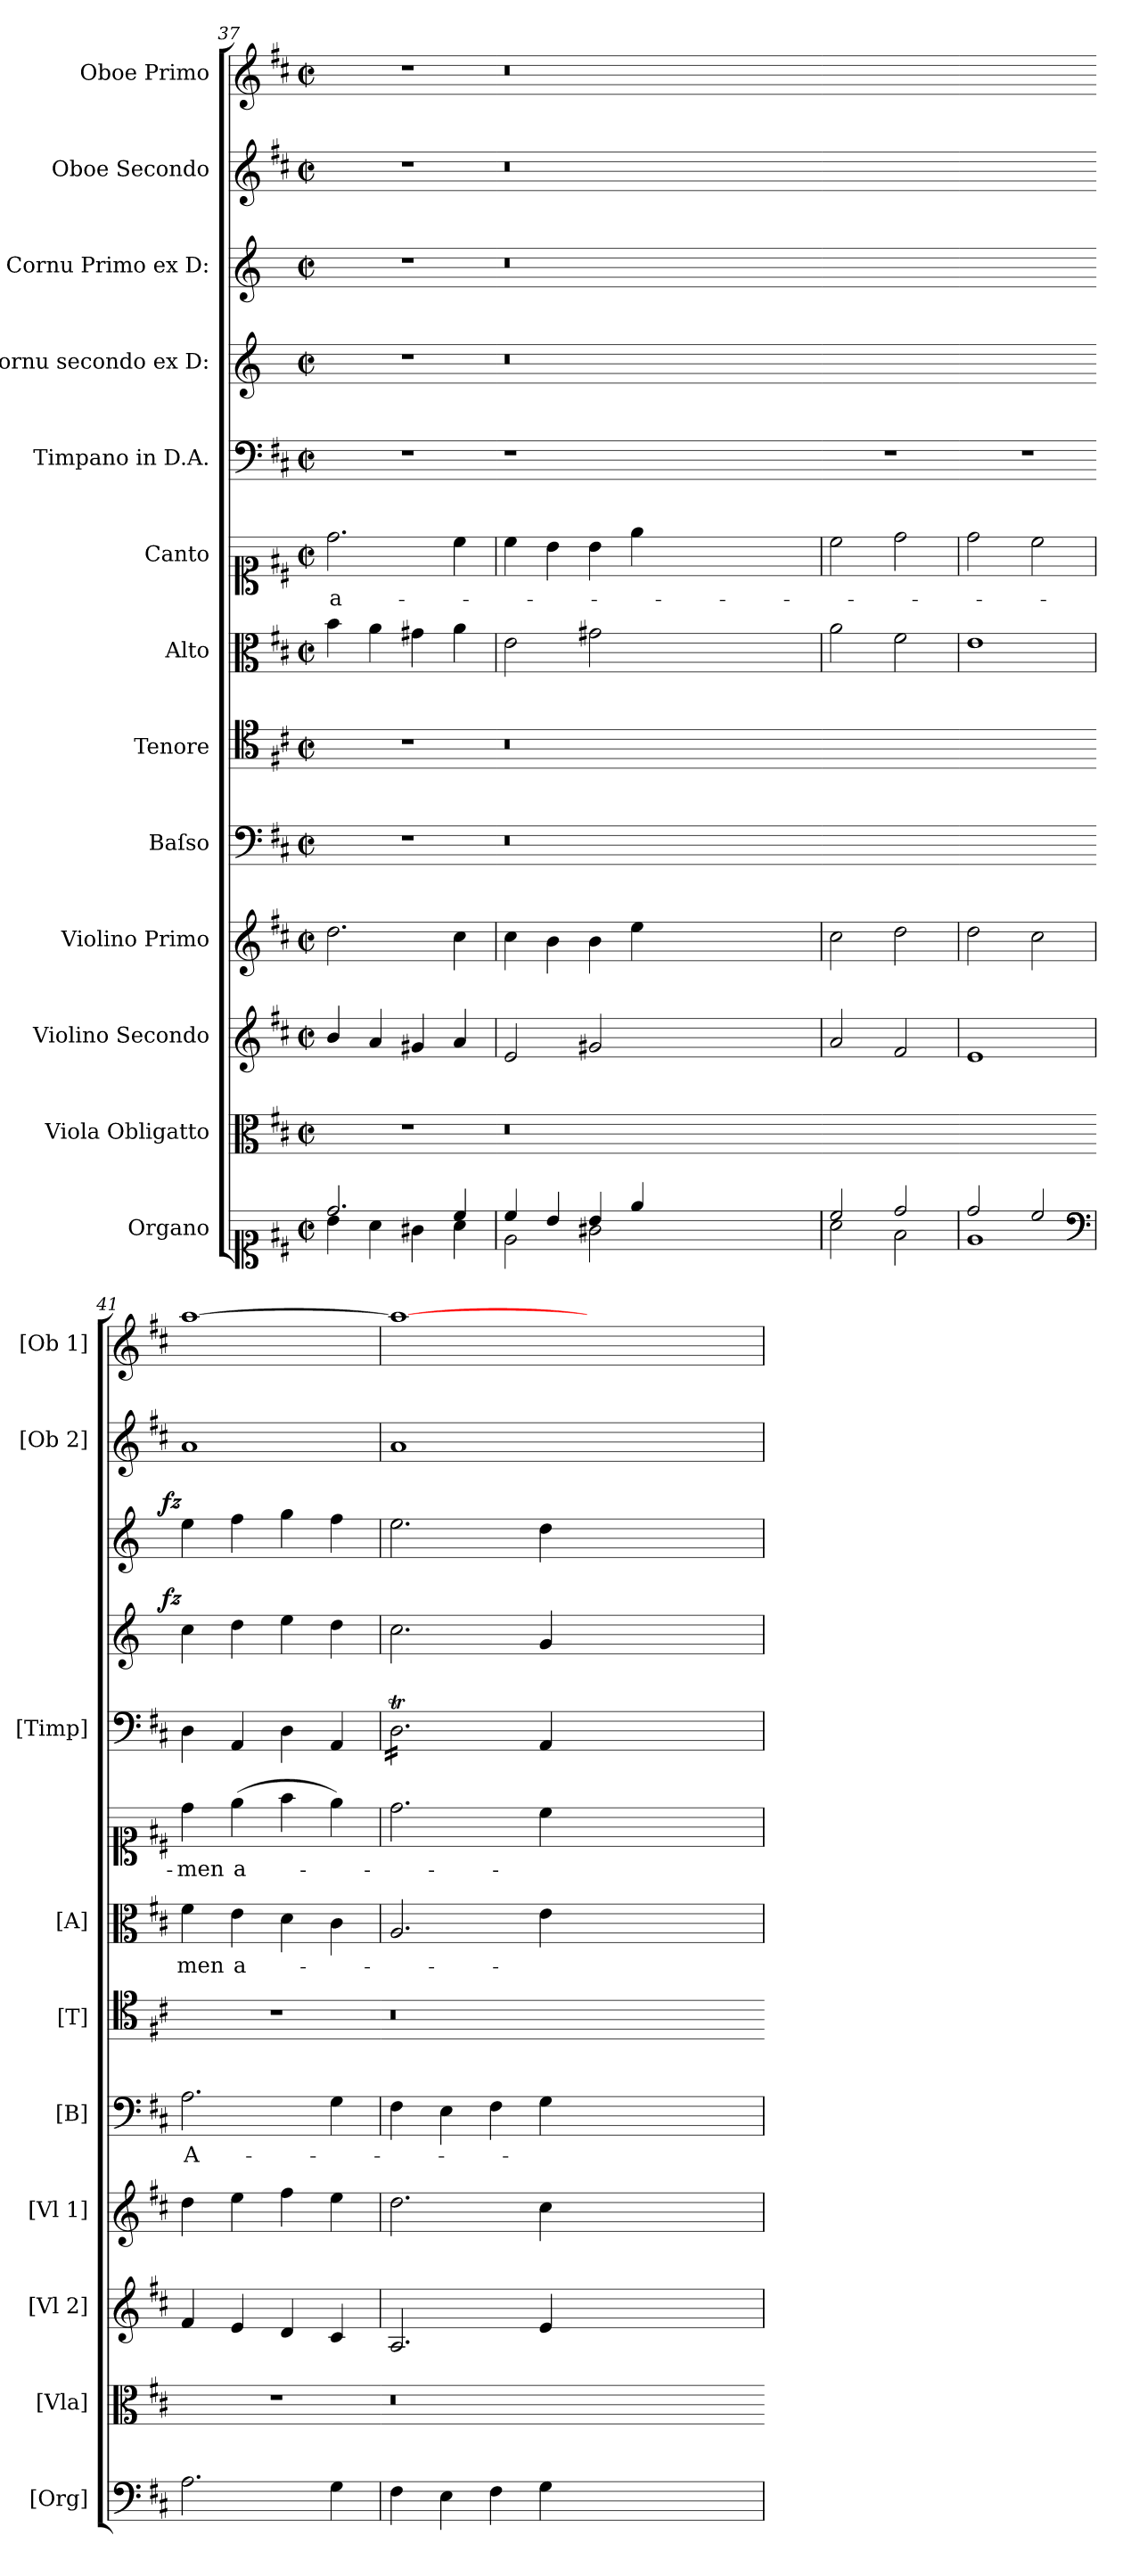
**kern	**kern	**kern	**kern	**kern	**text	**kern	**kern	**text	**kern	**text	**kern	**kern	**dynam	**kern	**dynam	**kern	**kern
*part13	*part12	*part11	*part10	*part9	*part9	*part8	*part7	*part7	*part6	*part6	*part5	*part4	*part4	*part3	*part3	*part2	*part1
*staff13	*staff12	*staff11	*staff10	*staff9	*staff9	*staff8	*staff7	*staff7	*staff6	*staff6	*staff5	*staff4	*staff4	*staff3	*staff3	*staff2	*staff1
*I"Organo	*I"Viola Obligatto	*I"Violino Secondo	*I"Violino Primo	*I"Baſso	*	*I"Tenore	*I"Alto	*	*I"Canto	*	*I"Timpano in D.A.	*I"Cornu secondo ex D:	*	*I"Cornu Primo ex D:	*	*I"Oboe Secondo	*I"Oboe Primo
*I'[Org]	*I'[Vla]	*I'[Vl 2]	*I'[Vl 1]	*I'[B]	*	*I'[T]	*I'[A]	*	*	*	*I'[Timp]	*	*	*	*	*I'[Ob 2]	*I'[Ob 1]
*clefC1	*clefC3	*clefG2	*clefG2	*clefF4	*	*clefC4	*clefC3	*	*clefC1	*	*clefF4	*clefG2	*	*clefG2	*	*clefG2	*clefG2
*	*	*	*	*	*	*	*	*	*	*	*	*ITrd6c10	*	*ITrd6c10	*	*	*
*k[f#c#]	*k[f#c#]	*k[f#c#]	*k[f#c#]	*k[f#c#]	*	*k[f#c#]	*k[f#c#]	*	*k[f#c#]	*	*k[f#c#]	*k[f#c#]	*	*k[f#c#]	*	*k[f#c#]	*k[f#c#]
*D:	*D:	*D:	*D:	*D:	*	*D:	*D:	*	*D:	*	*D:	*D:	*	*D:	*	*D:	*D:
*M2/2	*M2/2	*M2/2	*M2/2	*M2/2	*	*M2/2	*M2/2	*	*M2/2	*	*M2/2	*M2/2	*	*M2/2	*	*M2/2	*M2/2
*met(c|)	*met(c|)	*met(c|)	*met(c|)	*met(c|)	*	*met(c|)	*met(c|)	*	*met(c|)	*	*met(c|)	*met(c|)	*	*met(c|)	*	*met(c|)	*met(c|)
=37	=37	=37	=37	=37	=37	=37	=37	=37	=37	=37	=37	=37	=37	=37	=37	=37	=37
*^	*	*	*	*	*	*	*	*	*	*	*	*	*	*	*	*	*
2.dd/	4b\	1r	4b/	2.dd\	1r	.	1r	4b\	.	2.dd\	a-	1r	1r	.	1r	.	1r	1r
.	4a\	.	4a/	.	.	.	.	4a\	.	.	.	.	.	.	.	.	.	.
.	4g#X\	.	4g#X/	.	.	.	.	4g#X\	.	.	.	.	.	.	.	.	.	.
4cc#/	4a\	.	4a/	4cc#\	.	.	.	4a\	.	4cc#\	.	.	.	.	.	.	.	.
=38	=38	=38-	=38	=38	=38-	=38-	=38-	=38	=38-	=38	=38-	=38-	=38-	=38-	=38-	=38-	=38-	=38-
4cc#/	2e\	0.r	2e/	4cc#\	0.r	.	0.r	2e\	.	4cc#\	.	1r	0.r	.	0.r	.	0.r	0.r
4b/	.	.	.	4b\	.	.	.	.	.	4b\	.	.	.	.	.	.	.	.
4b/	2g#X\	.	2g#X/	4b\	.	.	.	2g#X\	.	4b\	.	.	.	.	.	.	.	.
4ee/	.	.	.	4ee\	.	.	.	.	.	4ee\	.	.	.	.	.	.	.	.
0ryy	0ryy	.	0ryy	0ryy	.	.	.	0ryy	.	0ryy	.	0ryy	.	.	.	.	.	.
=39	=39	=39-	=39	=39	=39-	=39-	=39-	=39	=39-	=39	=39-	=39-	=39-	=39-	=39-	=39-	=39-	=39-
2cc#/	2a\	1ryy	2a/	2cc#\	1ryy	.	1ryy	2a\	.	2cc#\	.	1r	1ryy	.	1ryy	.	1ryy	1ryy
2dd/	2f#\	.	2f#/	2dd\	.	.	.	2f#\	.	2dd\	.	.	.	.	.	.	.	.
=40	=40	=40-	=40	=40	=40-	=40-	=40-	=40	=40-	=40	=40-	=40-	=40-	=40-	=40-	=40-	=40-	=40-
2dd/	1e	1ryy	1e	2dd\	1ryy	.	1ryy	1e	.	2dd\	.	1r	1ryy	.	1ryy	.	1ryy	1ryy
2cc#/	.	.	.	2cc#\	.	.	.	.	.	2cc#\	.	.	.	.	.	.	.	.
*v	*v	*	*	*	*	*	*	*	*	*	*	*	*	*	*	*	*	*
*clefF4	*	*	*	*	*	*	*	*	*	*	*	*	*	*	*	*	*
=41	=41-	=41	=41	=41	=41	=41-	=41	=41	=41	=41	=41	=41	=41	=41	=41	=41	=41
!	!	!	!	!	!	!	!	!	!	!	!	!	!LO:DY:a:rj	!	!LO:DY:a:rj	!	!
2.A\	1r	4f#/	4dd\	2.A\	A-	1r	4f#\	-men	4dd\	-men	4D\	4d\	fz	4f#\	fz	1a	[<1aa
.	.	4e/	4ee\	.	.	.	4e\	a-	(>4ee\	a-	4AA/	4e\	.	4g\	.	.	.
.	.	4d/	4ff#\	.	.	.	4d\	.	4ff#\	.	4D\	4f#\	.	4a\	.	.	.
4G\	.	4c#/	4ee\	4G\	.	.	4c#\	.	4ee\)	.	4AA/	4e\	.	4g\	.	.	.
=42	=42-	=42	=42	=42	=42	=42-	=42	=42	=42	=42	=42	=42	=42	=42	=42	=42	=42
*	*	*	*	*	*	*	*	*	*	*	*tremolo	*	*	*	*	*	*
4F#\	0.r	2.A/	2.dd\	4F#\	.	0.r	2.A/	.	2.dd\	.	16DT\LL	2.d\	.	2.f#\	.	1a	1aa_<
.	.	.	.	.	.	.	.	.	.	.	16DT\	.	.	.	.	.	.
.	.	.	.	.	.	.	.	.	.	.	16DT\	.	.	.	.	.	.
.	.	.	.	.	.	.	.	.	.	.	16DT\	.	.	.	.	.	.
4E\	.	.	.	4E\	.	.	.	.	.	.	16DT\	.	.	.	.	.	.
.	.	.	.	.	.	.	.	.	.	.	16DT\	.	.	.	.	.	.
.	.	.	.	.	.	.	.	.	.	.	16DT\	.	.	.	.	.	.
.	.	.	.	.	.	.	.	.	.	.	16DT\	.	.	.	.	.	.
4F#\	.	.	.	4F#\	.	.	.	.	.	.	16DT\	.	.	.	.	.	.
.	.	.	.	.	.	.	.	.	.	.	16DT\	.	.	.	.	.	.
.	.	.	.	.	.	.	.	.	.	.	16DT\	.	.	.	.	.	.
.	.	.	.	.	.	.	.	.	.	.	16DT\JJ	.	.	.	.	.	.
*	*	*	*	*	*	*	*	*	*	*	*Xtremolo	*	*	*	*	*	*
4G\	.	4e/	4cc#\	4G\	.	.	4e\	.	4cc#\	.	4AA/	4A/	.	4e\	.	.	.
0ryy	.	0ryy	0ryy	0ryy	.	.	0ryy	.	0ryy	.	0ryy	0ryy	.	0ryy	.	0ryy	0ryy
=	=-	=	=	=	=	=-	=	=	=	=	=	=	=	=	=	=	=
*-	*-	*-	*-	*-	*-	*-	*-	*-	*-	*-	*-	*-	*-	*-	*-	*-	*-
